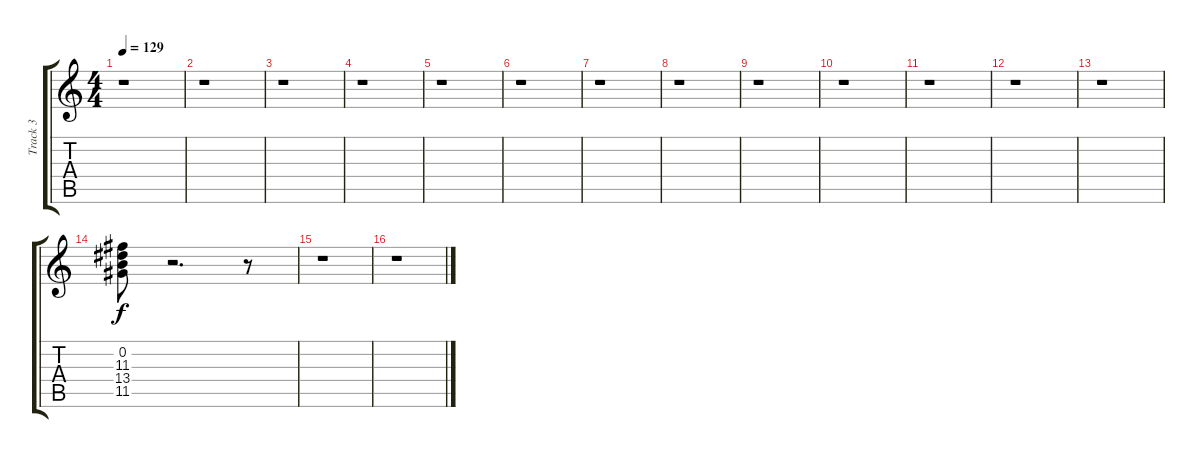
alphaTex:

\track ("Track 3" "Track 3") {instrument acousticguitarsteel}
\staff {score tabs}
\tuning (E4 B3 G3 D3 A2 E2) {hide}
\ts (4 4)
\tempo 129
\clef g2
\ks c
r.1{dy f} |
r.1 |
r.1 |
r.1 |
r.1 |
r.1 |
r.1 |
r.1 |
r.1 |
r.1 |
r.1 |
r.1 |
r.1 |
(0.2 11.3 13.4 11.5).8 r.2{d} r.8 |
r.1 |
r.1
